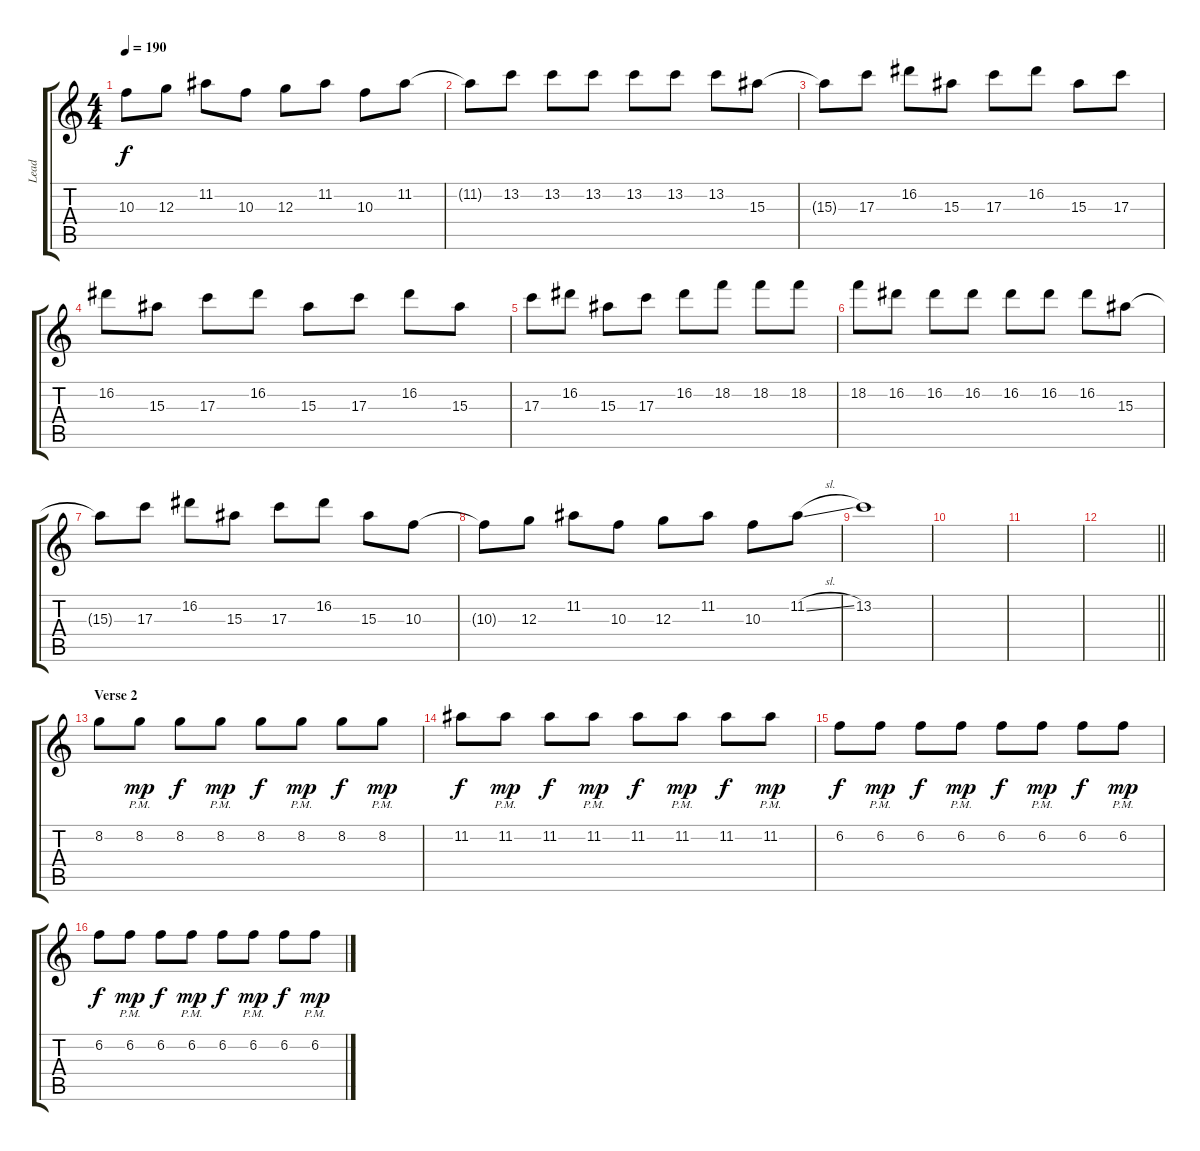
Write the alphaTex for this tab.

\track ("Lead" "Lead") {instrument distortionguitar}
\staff {score tabs}
\tuning (E4 B3 G3 D3 A2 D2) {hide}
\ts (4 4)
\tempo 190
\clef g2
\ks c
10.3{t}.8{dy f} 12.3.8 11.2.8 10.3.8 12.3.8 11.2.8 10.3.8 11.2.8 |
11.2{t}.8 13.2.8 13.2.8 13.2.8 13.2.8 13.2.8 13.2.8 15.3.8 |
15.3{t}.8 17.3.8 16.2.8 15.3.8 17.3.8 16.2.8 15.3.8 17.3.8 |
16.2.8 15.3.8 17.3.8 16.2.8 15.3.8 17.3.8 16.2.8 15.3.8 |
17.3.8 16.2.8 15.3.8 17.3.8 16.2.8 18.2.8 18.2.8 18.2.8 |
18.2.8 16.2.8 16.2.8 16.2.8 16.2.8 16.2.8 16.2.8 15.3.8 |
15.3{t}.8 17.3.8 16.2.8 15.3.8 17.3.8 16.2.8 15.3.8 10.3.8 |
10.3{t}.8 12.3.8 11.2.8 10.3.8 12.3.8 11.2.8 10.3.8 11.2{sl}.8 |
13.2.1 |
|
|
\barLineRight lightlight
|
\section ("" "Verse 2")
8.2.8 8.2{pm}.8{dy mp} 8.2.8{dy f} 8.2{pm}.8{dy mp} 8.2.8{dy f} 8.2{pm}.8{dy mp} 8.2.8{dy f} 8.2{pm}.8{dy mp} |
11.2.8{dy f} 11.2{pm}.8{dy mp} 11.2.8{dy f} 11.2{pm}.8{dy mp} 11.2.8{dy f} 11.2{pm}.8{dy mp} 11.2.8{dy f} 11.2{pm}.8{dy mp} |
6.2.8{dy f} 6.2{pm}.8{dy mp} 6.2.8{dy f} 6.2{pm}.8{dy mp} 6.2.8{dy f} 6.2{pm}.8{dy mp} 6.2.8{dy f} 6.2{pm}.8{dy mp} |
6.2.8{dy f} 6.2{pm}.8{dy mp} 6.2.8{dy f} 6.2{pm}.8{dy mp} 6.2.8{dy f} 6.2{pm}.8{dy mp} 6.2.8{dy f} 6.2{pm}.8{dy mp}
